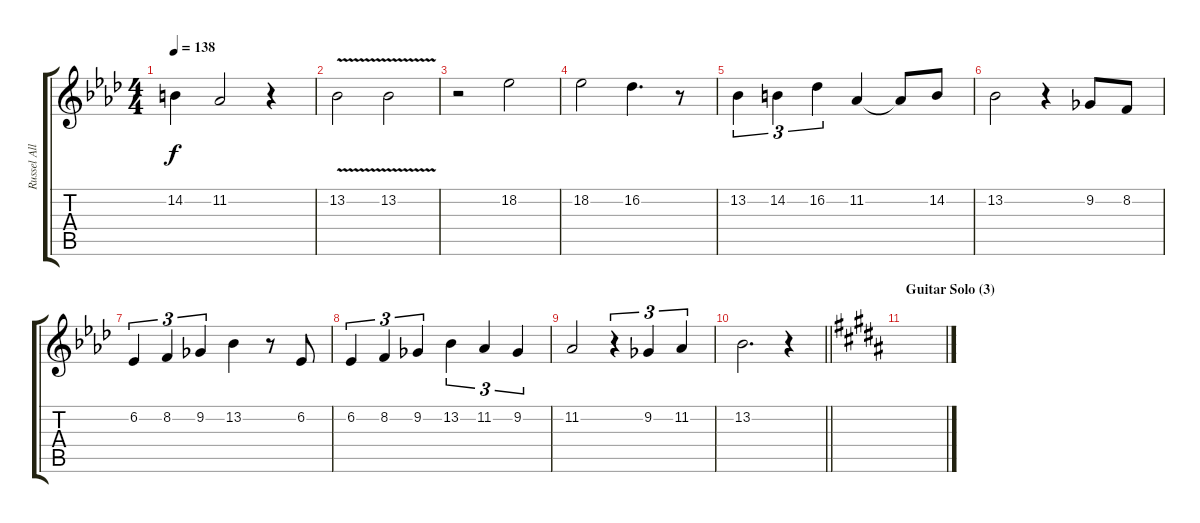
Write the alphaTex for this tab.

\track ("Russel Allen (vocal)" "Russel All") {instrument tenorsax}
\staff {score tabs}
\tuning (D4 A3 F3 C3 G2 D2) {hide}
\ts (4 4)
\tempo 138
\clef g2
\ks fminor
14.2{t}.4{dy f} 11.2.2 r.4 |
13.2{v}.2 13.2{v}.2 |
r.2 18.2.2 |
18.2.2 16.2.4{d} r.8 |
13.2.4{tu (3 2)} 14.2.4{tu (3 2)} 16.2.4{tu (3 2)} 11.2.4 11.2{t}.8 14.2.8 |
13.2.2 r.4 9.2.8 8.2.8 |
6.2.4{tu (3 2)} 8.2.4{tu (3 2)} 9.2.4{tu (3 2)} 13.2.4 r.8 6.2.8 |
6.2.4{tu (3 2)} 8.2.4{tu (3 2)} 9.2.4{tu (3 2)} 13.2.4{tu (3 2)} 11.2.4{tu (3 2)} 9.2.4{tu (3 2)} |
11.2.2 r.4{tu (3 2)} 9.2.4{tu (3 2)} 11.2.4{tu (3 2)} |
\barLineRight lightlight
13.2.2{d} r.4 |
\section ("" "Guitar Solo (3)")
\ks g#minor
